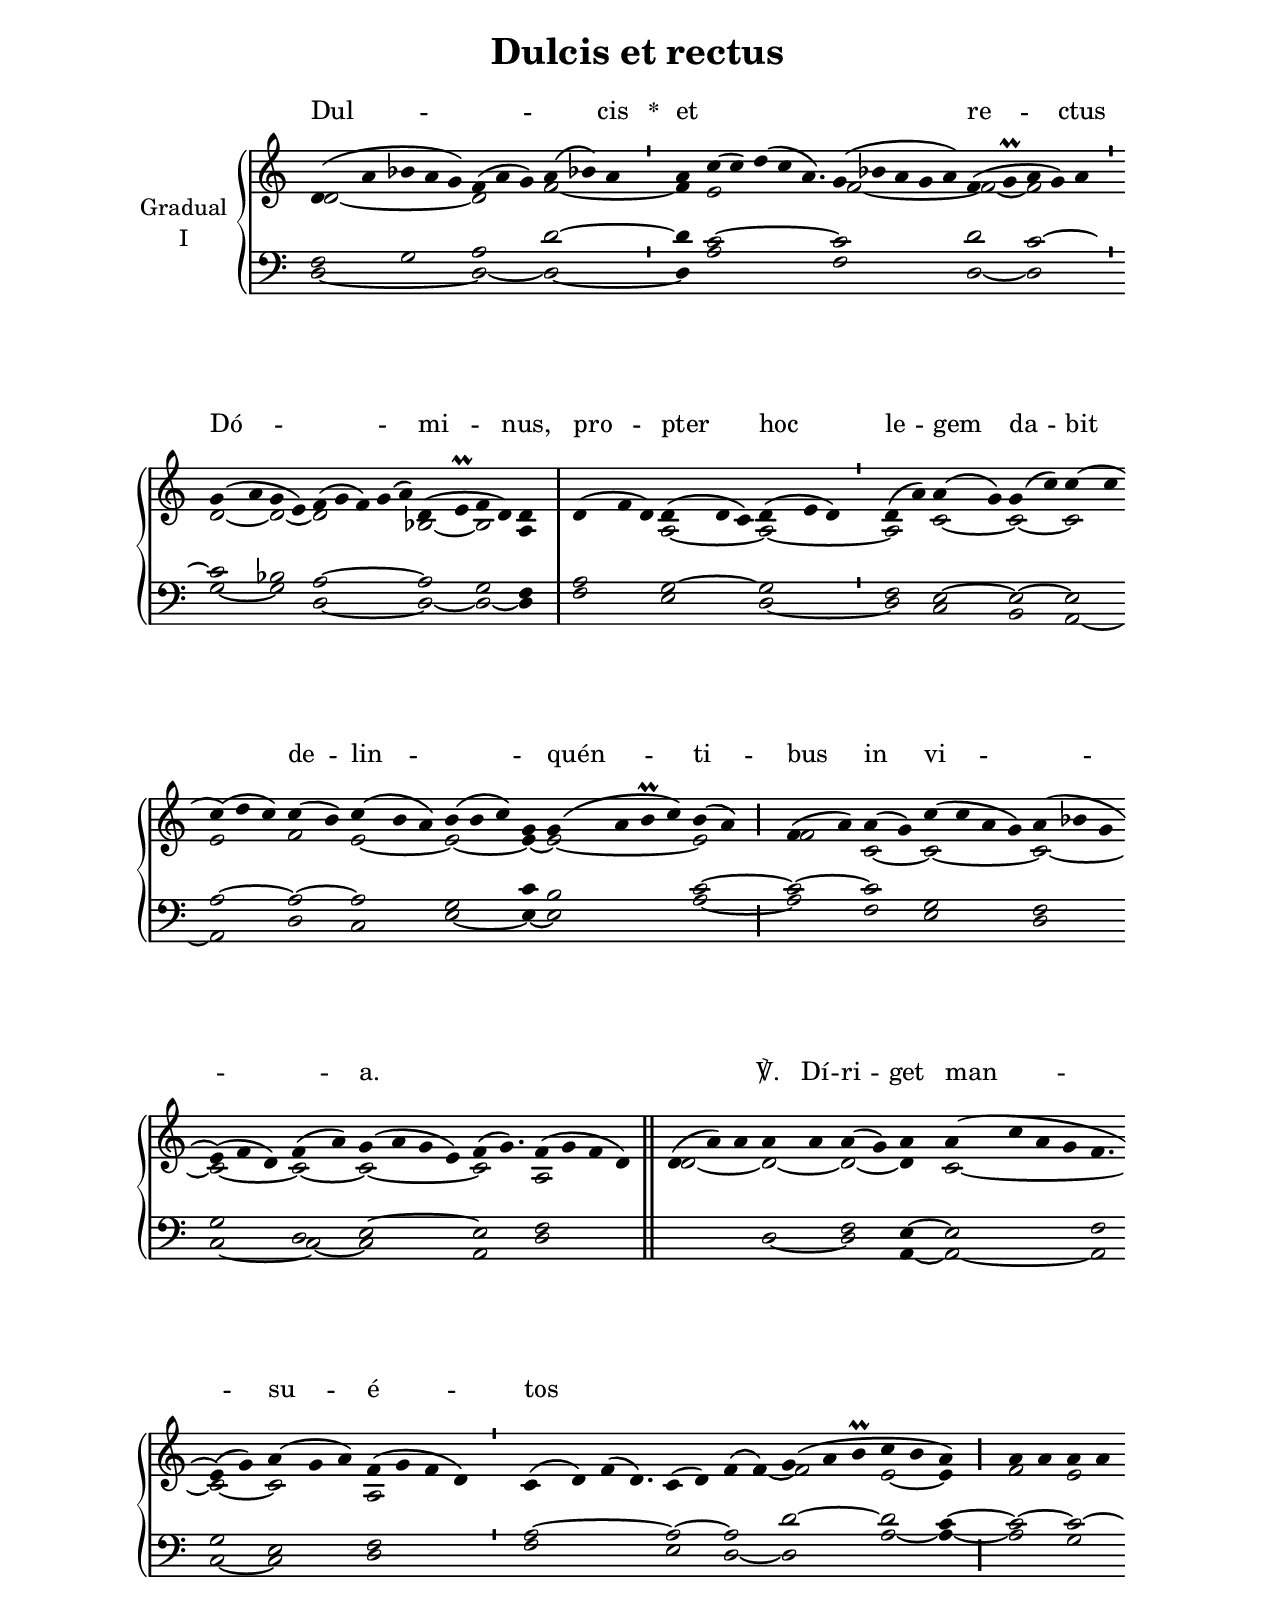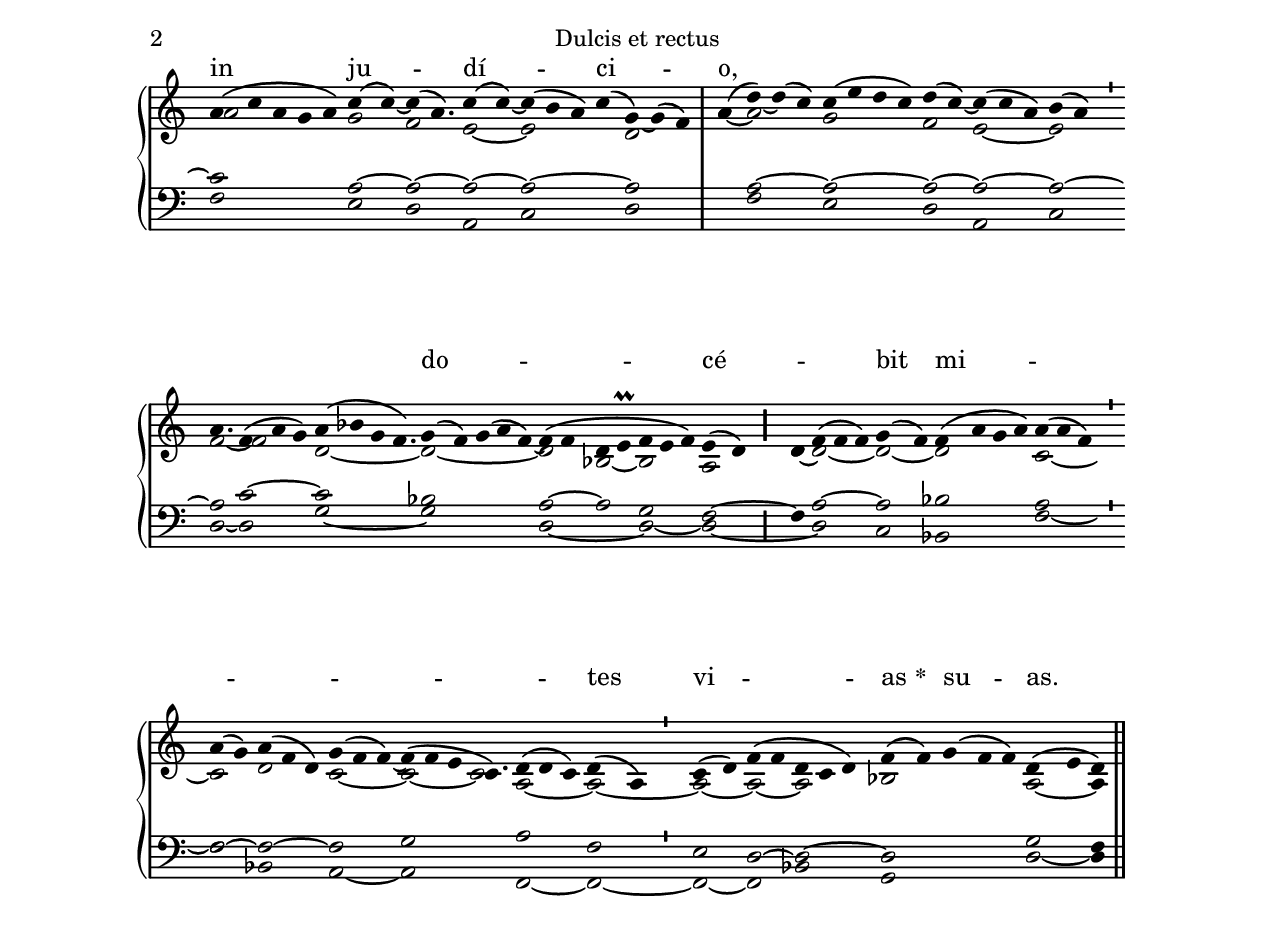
\version "2.18"
\include "gregorian.ly"
\include "noh2.ily"


%Page reference: page ii.134
%(volume.page)

global = {
 \key d \dorian
 \cadenzaOn 
}

\header {
  title = \markup \center-column {"Dulcis et rectus" \vspace #1 }
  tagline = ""
  composer = ""
}

\paper {
 #(include-special-characters)
  oddHeaderMarkup = \markup \fill-line {
    \line {}
    \center-column {
      \on-the-fly #first-page     " "
      \on-the-fly #not-first-page "Dulcis et rectus"
    }
    \line { \on-the-fly #print-page-number-check-first \fromproperty #'page:page-number-string }
  }
  evenHeaderMarkup = \markup \fill-line {
    \line { \on-the-fly #print-page-number-check-first \fromproperty #'page:page-number-string }
    \center-column { "Dulcis et rectus" }
    \line {}
  }
}

chantText = \lyricmode {
Dul -- _ _ cis 
\set stanza = " * " et _ _ _ re -- ctus Dó -- _ _ mi -- nus, 
pro -- pter hoc le -- gem da -- bit de -- lin -- _ _ quén -- ti -- bus 
in vi -- _ _ a. _ _ _ _ ℣. 
Dí -- ri -- get man -- su -- é -- tos _ _ _ _ _ _ _ _ 
in ju -- dí -- ci -- o, _ _ _ _ _ _ 
do -- _ cé -- _ _ bit mi -- _ _ _ _ _ tes 
vi -- _ as 
\set stanza = " * " su -- as. _ _ _ _ _ _ _ _ _ _ _ }

chantMusic = {
\tieDown    d'4 ( a'4 bes'4 a'4 g'4) f'4 ( a'4 g'4) a'4 ( bes'4) a'4 \divisioMinima
 a'4 c''4 ( c''4) d''4 ( c''4 a'4.)  g'4 ( bes'4 a'4 g'4 a'4) f'4 ( g'\prall a'4 g'4) a'4 \divisioMinima \forceBreak

 g'4 ( a'4 g'4 e'4) f'4 ( g'4 f'4) g'4 ( a'4) d'4 ( e'\prall f'4 d'4) d'4 \divisioMaxima
 d'4 ( f'4 d'4) d'4 ( d'4 c'4) d'4 ( e'4 d'4) \divisioMinima
 d'4 ( a'4) a'4 ( g'4) g'4 ( c''4) c''4 ( c''4 \forceBreak
) c''4 ( d''4 c''4) c''4 ( b'4) c''4 ( b'4 a'4) b'4 ( b'4 c''4) g'4 g'4 ( a'4 b'\prall c''4) b'4 ( a'4) \divisioMaior
 f'4 ( a'4)  a'4 ( g'4) c''4 ( c''4 a'4 g'4) a'4 ( bes'4 g'4 \forceBreak
) e'4 ( f'4 d'4) f'4 ( a'4) g'4 ( a'4 g'4 e'4) f'4 ( g'4.) f'4 ( g'4 f'4 d'4) \finalis
 d'4 ( a'4) a'4 a'4 a'4 a'4 ( g'4) a'4 a'4 ( c''4 a'4 g'4 f'4. \forceBreak
) e'4 ( g'4) a'4 ( g'4 a'4) f'4 ( g'4 f'4 d'4) \divisioMinima
 c'4 ( d'4) f'4 ( d'4.) c'4 ( d'4) f'4 ( f'4) g'4 ( a'4 b'\prall c''4 b'4 a'4) \divisioMaior
 a'4 a'4 a'4 a'4 \forceBreak
 a'4 ( c''4 a'4 g'4 a'4) c''4 ( c''4) ~ c''4 ( a'4.) c''4 ( c''4) ~ c''4 ( b'4 a'4) c''4 ( g'4) ~ g'4 ( f'4) \divisioMaxima
 a'4 ( d''4) ~ d''4 ( c''4) c''4 ( e''4 d''4 c''4) d''4 ( c''4) ~ c''4 ( c''4 a'4) b'4 ( a'4) \divisioMinima \forceBreak

  a'4. f'4 ( a'4 g'4) a'4 ( bes'4 g'4 f'4.) g'4 ( f'4) g'4 ( a'4 f'4) ~ f'4 ( f'4 d'4 e'\prall f'4 e'4 f'4) e'4 ( d'4) \divisioMaior
 d'4 f'4 ( f'4 f'4) g'4 ( f'4)  f'4 ( a'4 g'4 a'4) a'4 ( a'4 f'4) \divisioMinima \forceBreak

 a'4 ( g'4) a'4 ( f'4 d'4) g'4 ( f'4 f'4) ~ f'4 ( f'4 e'4 c'4.) d'4 ( d'4 c'4) d'4 ( a4) \divisioMinima
 c'4 ( d'4) f'4 ( f'4 d'4 c'4 d'4) f'4 ( f'4) g'4 ( f'4 f'4) d'4 ( e'4 d'4) \finalis

}

altoMusic = {
d'2*5/2 ~ d'2*3/2 f'2*3/2 ~ \divisioMinima
f'4 e'2*11/4 f'2*5/2 ~ f'2 ~ f'2*3/2 \divisioMinima
d'2 ~ d'2 ~ d'2*5/2 bes2 ~ bes2 a4 \divisioMaxima
r2*3/2 a2*3/2 ~ a2*3/2 ~ \divisioMinima
a2 c'2 ~ c'2 ~ c'2 e'2*3/2 f'2 e'2*3/2 ~ e'2*3/2 ~ e'4 ~ e'2*4/2 ~ e'2 \divisioMaior
f'2 c'2 ~ c'2*4/2 ~ c'2*3/2 ~ c'2*3/2 ~ c'2 ~ c'2*4/2 ~ c'2*5/4 a2*4/2 \finalis
d'2*3/2 ~ d'2 ~ d'2 ~ d'4 c'2*11/4 ~ c'2 ~ c'2*3/2 a2*4/2 \divisioMinima
r2*15/4 f'4 ~ f'2*3/2 e'2 ~ e'4 \divisioMaior
f'2 e'2 a'2*5/2 g'2 f'2*5/4 e'2 ~ e'2*4/2 d'2*3/2 \divisioMaxima
a'4 ~ a'2*3/2 g'2*4/2 f'2 e'2*3/2 ~ e'2 f'2*3/4 ~ f'2*3/2 d'2*9/4 ~ d'2*5/2 ~ d'2 bes2 ~ bes2*3/2 a2 \divisioMaior
d'4 ~ d'2*3/2 ~ d'2 ~ d'2*4/2 c'2*3/2 ~ \divisioMinima
c'2 d'2*3/2 c'2*3/2 ~ c'2*3/2 ~ c'2*3/4 a2*3/2 ~ a2 ~ \divisioMinima
a2 ~ a2 ~ a2*3/2 bes2*5/2 a2 ~ a4 \finalis
}

tenorMusic = {
f2 g2*3/2 a2*3/2 d'2*3/2 ~ \divisioMinima
d'4 c'2*11/4 ~ c'2*5/2 d'2 c'2*3/2 ~ \divisioMinima
c'2 bes2 a2*5/2 ~ a2 g2 f4 \divisioMaxima
a2*3/2 g2*3/2 ~ g2*3/2 \divisioMinima
f2 e2 ~ e2 ~ e2 a2*3/2 ~ a2 ~ a2*3/2 g2*3/2 c'4 b2*4/2 c'2 ~ \divisioMaior
c'2 ~ c'2 g2*4/2 f2*3/2 g2*3/2 d2 e2*4/2 ~ e2*5/4 f2*4/2 \finalis
r2*5/2 f2 e4 ~ e2*4/2 f2*3/4 g2 e2*3/2 f2*4/2 \divisioMinima
a2*9/4 ~ a2 ~ a2 d'2*3/2 ~ d'2 c'4 ~ \divisioMaior
c'2 ~ c'2 ~ c'2*5/2 a2 ~ a2*5/4 ~ a2 ~ a2*4/2 ~ a2*3/2 \divisioMaxima
r4 a2*3/2 ~ a2*4/2 ~ a2 ~ a2*3/2 ~ a2 ~ a2*3/4 c'2*3/2 ~ c'2*9/4 bes2*5/2 a2 ~ a2 g2*3/2 f2 ~ \divisioMaior
f4 a2*3/2 ~ a2 bes2*4/2 a2*3/2 \divisioMinima
f2 ~ f2*3/2 ~ f2*3/2 g2*9/4 a2*3/2 f2 \divisioMinima
e2 d2 ~ d2*3/2 ~ d2*5/2 g2 f4 \finalis
}

bassMusic = {
d2*5/2 ~ d2*3/2 ~ d2*3/2 ~ \divisioMinima
d4 a2*11/4 f2*5/2 d2 ~ d2*3/2 \divisioMinima
g2 ~ g2 d2*5/2 ~ d2 ~ d2 ~ d4 \divisioMaxima
f2*3/2 e2*3/2 d2*3/2 ~ \divisioMinima
d2 c2 b,2 a,2 ~ a,2*3/2 d2 c2*3/2 e2*3/2 ~ e4 ~ e2*4/2 a2 ~ \divisioMaior
a2 f2 e2*4/2 d2*3/2 c2*3/2 ~ c2 ~ c2*4/2 a,2*5/4 d2*4/2 \finalis
r2*3/2 d2 ~ d2 a,4 ~ a,2*4/2 ~ a,2*3/4 c2 ~ c2*3/2 d2*4/2 \divisioMinima
f2*9/4 e2 d2 ~ d2*3/2 a2 ~ a4 ~ \divisioMaior
a2 g2 f2*5/2 e2 d2*5/4 a,2 c2*4/2 d2*3/2 \divisioMaxima
r4 f2*3/2 e2*4/2 d2 a,2*3/2 c2 d2*3/4 ~ d2*3/2 g2*9/4 ~ g2*5/2 d2*4/2 ~ d2*3/2 ~ d2*3/2 ~ d2*3/2 c2 bes,2*4/2 f2*3/2 ~ \divisioMinima
f2 bes,2*3/2 a,2*3/2 ~ a,2*9/4 f,2*3/2 ~ f,2 ~ \divisioMinima
f,2 ~ f,2 bes,2*3/2 g,2*5/2 d2 ~ d4 \finalis
}

voiceLines = {
\voiceLineStyle


}

\score{
  <<
    \new GrandStaff <<
      \set GrandStaff.autoBeaming = ##f
      \set GrandStaff.instrumentName = \markup \center-column {
        "Gradual"
        "I"
      }
      \new Staff = up <<
        \new Voice = "chant" {
          \voiceOne \global \chantMusic
        }
        \new Voice {
          \voiceTwo \global \altoMusic
        }
      >>

      \new Staff = down <<
        \clef bass
        \new Voice {
          \voiceOne \global \tenorMusic
        }
        \new Voice {
          \voiceTwo \global \bassMusic
        }
	\new Voice {
        \voiceThree \global \voiceLines
        }
      >>
    >>
    \new Lyrics \lyricsto chant {
      \chantText
    }
  >>
  \layout{
  }
  \midi{
    \tempo 4 = 125
  }
}
